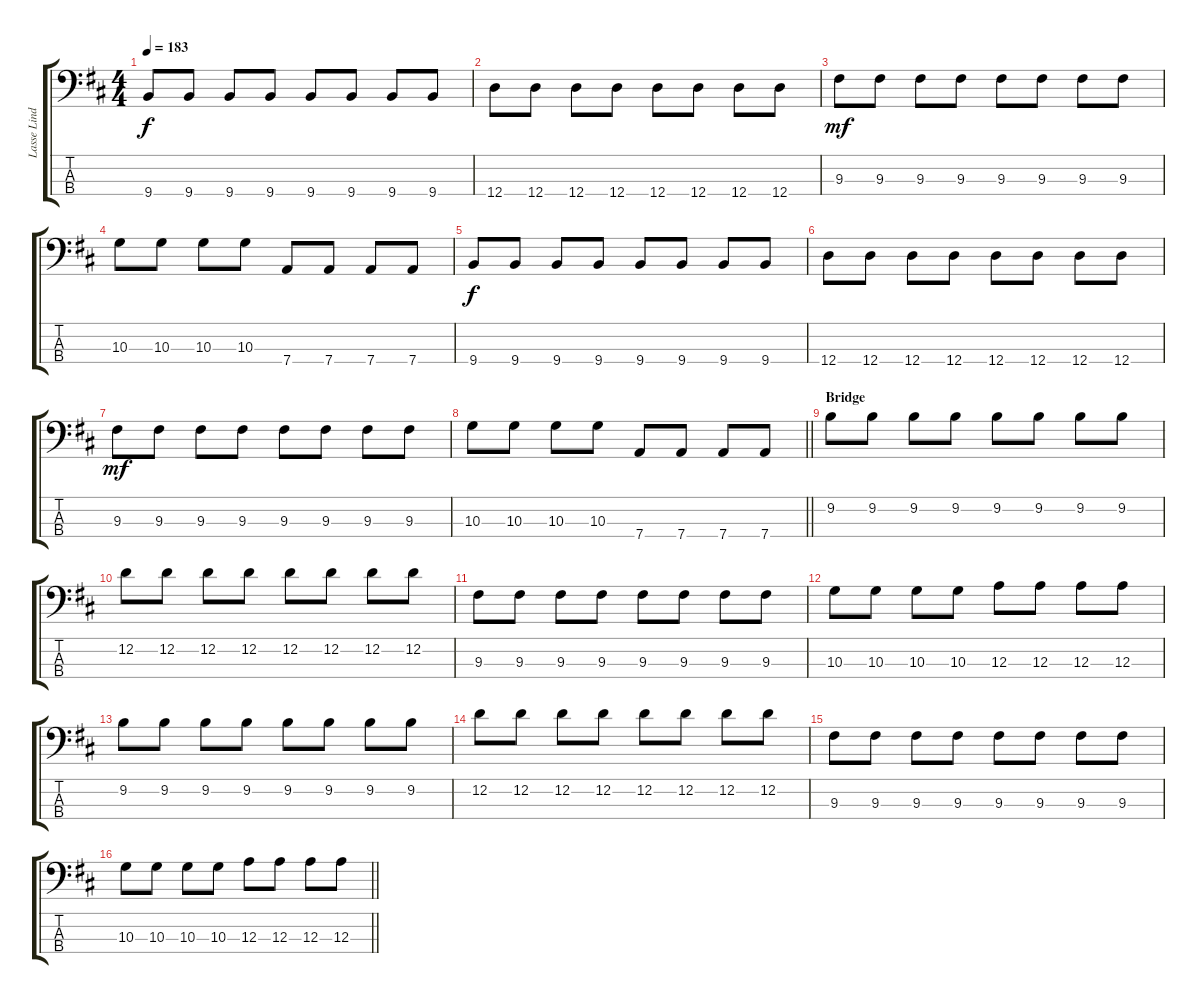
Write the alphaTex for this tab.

\track ("Lasse Lindfors - bass" "Lasse Lind") {instrument electricbasspick}
\staff {score tabs}
\tuning (G2 D2 A1 D1) {hide}
\ts (4 4)
\tempo 183
\clef f4
\ks bminor
9.4.8{dy f} 9.4.8 9.4.8 9.4.8 9.4.8 9.4.8 9.4.8 9.4.8 |
12.4.8 12.4.8 12.4.8 12.4.8 12.4.8 12.4.8 12.4.8 12.4.8 |
9.3.8{dy mf} 9.3.8 9.3.8 9.3.8 9.3.8 9.3.8 9.3.8 9.3.8 |
10.3.8 10.3.8 10.3.8 10.3.8 7.4.8 7.4.8 7.4.8 7.4.8 |
9.4.8{dy f} 9.4.8 9.4.8 9.4.8 9.4.8 9.4.8 9.4.8 9.4.8 |
12.4.8 12.4.8 12.4.8 12.4.8 12.4.8 12.4.8 12.4.8 12.4.8 |
9.3.8{dy mf} 9.3.8 9.3.8 9.3.8 9.3.8 9.3.8 9.3.8 9.3.8 |
\barLineRight lightlight
10.3.8 10.3.8 10.3.8 10.3.8 7.4.8 7.4.8 7.4.8 7.4.8 |
\section ("" "Bridge")
9.2.8 9.2.8 9.2.8 9.2.8 9.2.8 9.2.8 9.2.8 9.2.8 |
12.2.8 12.2.8 12.2.8 12.2.8 12.2.8 12.2.8 12.2.8 12.2.8 |
9.3.8 9.3.8 9.3.8 9.3.8 9.3.8 9.3.8 9.3.8 9.3.8 |
10.3.8 10.3.8 10.3.8 10.3.8 12.3.8 12.3.8 12.3.8 12.3.8 |
9.2.8 9.2.8 9.2.8 9.2.8 9.2.8 9.2.8 9.2.8 9.2.8 |
12.2.8 12.2.8 12.2.8 12.2.8 12.2.8 12.2.8 12.2.8 12.2.8 |
9.3.8 9.3.8 9.3.8 9.3.8 9.3.8 9.3.8 9.3.8 9.3.8 |
\barLineRight lightlight
10.3.8 10.3.8 10.3.8 10.3.8 12.3.8 12.3.8 12.3.8 12.3.8
